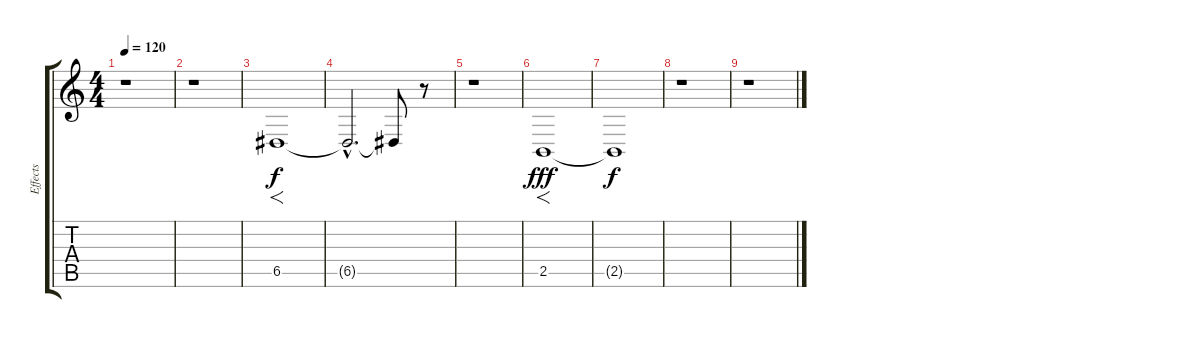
\track ("Effects" "Effects") {instrument fx6goblins}
\staff {score tabs}
\tuning (E4 B3 G3 D3 A2 E2) {hide}
\ts (4 4)
\tempo 120
\clef g2
\ks c
r.1{dy f} |
r.1 |
6.5.1{f instrument fx6goblins} |
6.5{hac t}.2{d} 6.5{t}.8 r.8 |
r.1 |
2.5.1{f dy fff} |
2.5{t}.1{dy f} |
r.1 |
r.1
